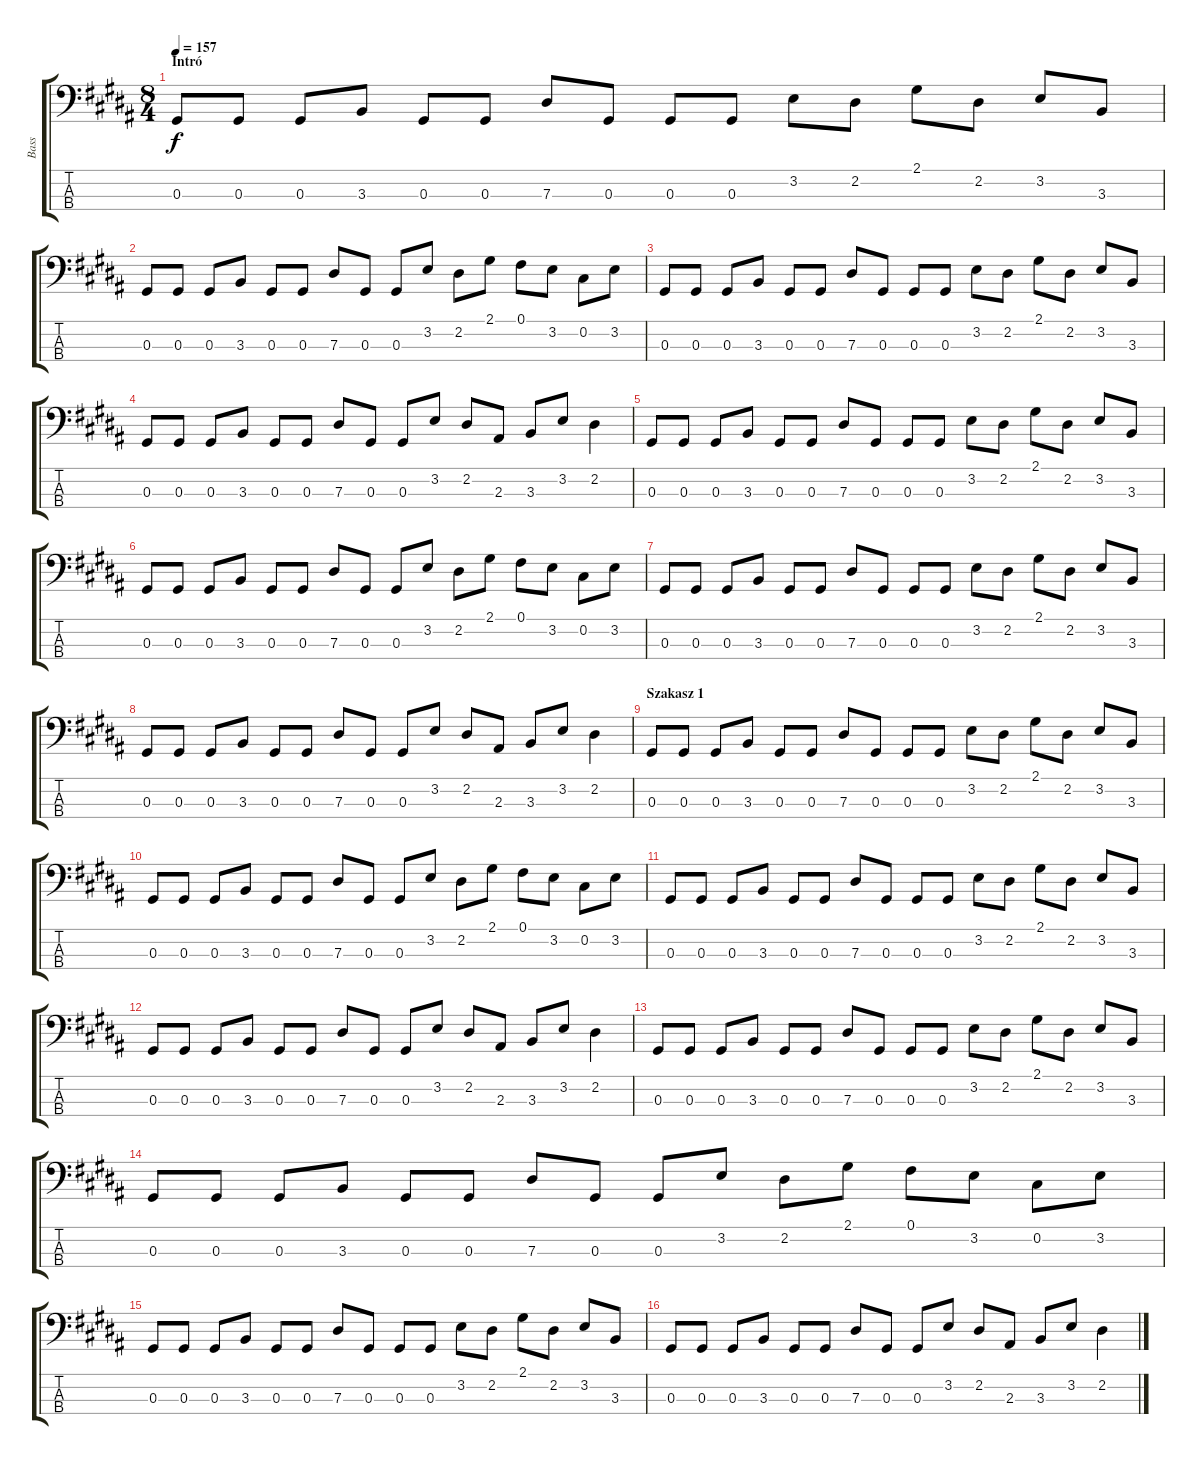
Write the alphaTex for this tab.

\track ("Bass" "Bass") {instrument electricbassfinger}
\staff {score tabs}
\tuning (Gb2 Db2 Ab1 Eb1) {hide}
\ts (8 4)
\section ("" "Intró")
\tempo 157
\clef f4
\ks g#minor
0.3.8{dy f instrument electricbassfinger} 0.3.8 0.3.8 3.3.8 0.3.8 0.3.8 7.3.8 0.3.8 0.3.8 0.3.8 3.2.8 2.2.8 2.1.8 2.2.8 3.2.8 3.3.8 |
0.3.8 0.3.8 0.3.8 3.3.8 0.3.8 0.3.8 7.3.8 0.3.8 0.3.8 3.2.8 2.2.8 2.1.8 0.1.8 3.2.8 0.2.8 3.2.8 |
0.3.8 0.3.8 0.3.8 3.3.8 0.3.8 0.3.8 7.3.8 0.3.8 0.3.8 0.3.8 3.2.8 2.2.8 2.1.8 2.2.8 3.2.8 3.3.8 |
0.3.8 0.3.8 0.3.8 3.3.8 0.3.8 0.3.8 7.3.8 0.3.8 0.3.8 3.2.8 2.2.8 2.3.8 3.3.8 3.2.8 2.2.4 |
0.3.8 0.3.8 0.3.8 3.3.8 0.3.8 0.3.8 7.3.8 0.3.8 0.3.8 0.3.8 3.2.8 2.2.8 2.1.8 2.2.8 3.2.8 3.3.8 |
0.3.8 0.3.8 0.3.8 3.3.8 0.3.8 0.3.8 7.3.8 0.3.8 0.3.8 3.2.8 2.2.8 2.1.8 0.1.8 3.2.8 0.2.8 3.2.8 |
0.3.8 0.3.8 0.3.8 3.3.8 0.3.8 0.3.8 7.3.8 0.3.8 0.3.8 0.3.8 3.2.8 2.2.8 2.1.8 2.2.8 3.2.8 3.3.8 |
0.3.8 0.3.8 0.3.8 3.3.8 0.3.8 0.3.8 7.3.8 0.3.8 0.3.8 3.2.8 2.2.8 2.3.8 3.3.8 3.2.8 2.2.4 |
\section ("" "Szakasz 1")
0.3.8 0.3.8 0.3.8 3.3.8 0.3.8 0.3.8 7.3.8 0.3.8 0.3.8 0.3.8 3.2.8 2.2.8 2.1.8 2.2.8 3.2.8 3.3.8 |
0.3.8 0.3.8 0.3.8 3.3.8 0.3.8 0.3.8 7.3.8 0.3.8 0.3.8 3.2.8 2.2.8 2.1.8 0.1.8 3.2.8 0.2.8 3.2.8 |
0.3.8 0.3.8 0.3.8 3.3.8 0.3.8 0.3.8 7.3.8 0.3.8 0.3.8 0.3.8 3.2.8 2.2.8 2.1.8 2.2.8 3.2.8 3.3.8 |
0.3.8 0.3.8 0.3.8 3.3.8 0.3.8 0.3.8 7.3.8 0.3.8 0.3.8 3.2.8 2.2.8 2.3.8 3.3.8 3.2.8 2.2.4 |
0.3.8 0.3.8 0.3.8 3.3.8 0.3.8 0.3.8 7.3.8 0.3.8 0.3.8 0.3.8 3.2.8 2.2.8 2.1.8 2.2.8 3.2.8 3.3.8 |
0.3.8 0.3.8 0.3.8 3.3.8 0.3.8 0.3.8 7.3.8 0.3.8 0.3.8 3.2.8 2.2.8 2.1.8 0.1.8 3.2.8 0.2.8 3.2.8 |
0.3.8 0.3.8 0.3.8 3.3.8 0.3.8 0.3.8 7.3.8 0.3.8 0.3.8 0.3.8 3.2.8 2.2.8 2.1.8 2.2.8 3.2.8 3.3.8 |
0.3.8 0.3.8 0.3.8 3.3.8 0.3.8 0.3.8 7.3.8 0.3.8 0.3.8 3.2.8 2.2.8 2.3.8 3.3.8 3.2.8 2.2.4
